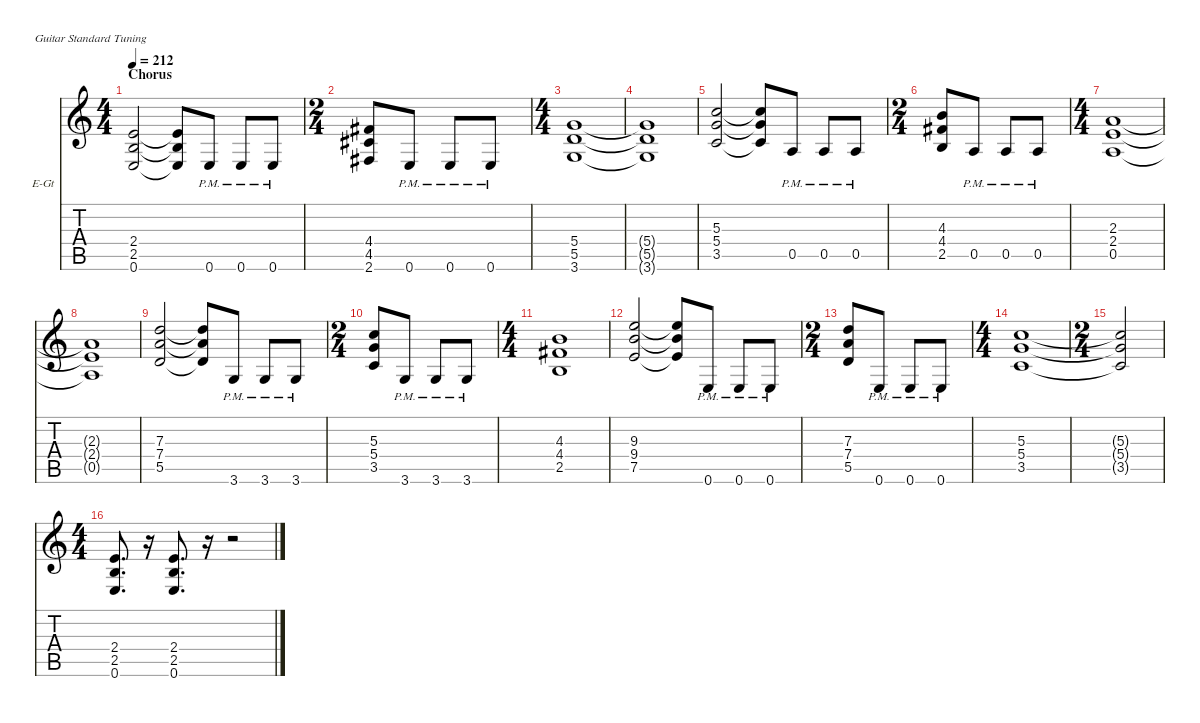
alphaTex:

\hideDynamics
\bracketExtendMode nobrackets
\firstSystemTrackNameOrientation horizontal
\otherSystemsTrackNameOrientation horizontal
\track ("James Hetfield" "E-Gt") {instrument distortionguitar}
\staff {score tabs}
\tuning (E4 B3 G3 D3 A2 E2)
\ts (4 4)
\section ("" "Chorus")
\tempo 212
\clef g2
\ks c
(2.4 2.5 0.6).2{dy fff} (2.4{t} 2.5{t} 0.6{t}).8{dy f} 0.6{pm}.8{dy fff} 0.6{pm}.8 0.6{pm}.8 |
\ts (2 4)
\beaming (8 2 2)
(4.4{acc #} 4.5{acc #} 2.6{acc #}).8{dy f} 0.6{pm}.8{dy fff} 0.6{pm}.8 0.6{pm}.8 |
\ts (4 4)
\beaming (8 2 2 2 2)
(5.4 5.5 3.6).1{dy f} |
(5.4{t} 5.5{t} 3.6{t}).1 |
(5.3 5.4 3.5).2{dy fff} (5.3{t} 5.4{t} 3.5{t}).8{dy f} 0.5{pm}.8{dy fff} 0.5{pm}.8 0.5{pm}.8 |
\ts (2 4)
\beaming (8 2 2)
(4.3 4.4{acc #} 2.5).8{dy f} 0.5{pm}.8{dy fff} 0.5{pm}.8 0.5{pm}.8 |
\ts (4 4)
\beaming (8 2 2 2 2)
(2.3 2.4 0.5).1 |
(2.3{t} 2.4{t} 0.5{t}).1{dy f} |
(7.3 7.4 5.5).2{dy fff} (7.3{t} 7.4{t} 5.5{t}).8{dy f} 3.6{pm}.8{dy fff} 3.6{pm}.8 3.6{pm}.8 |
\ts (2 4)
\beaming (8 2 2)
(5.3 5.4 3.5).8 3.6{pm}.8 3.6{pm}.8 3.6{pm}.8 |
\ts (4 4)
\beaming (8 2 2 2 2)
(4.3 4.4{acc #} 2.5).1 |
(9.3 9.4 7.5).2 (9.3{t} 9.4{t} 7.5{t}).8{dy f} 0.6{pm}.8{dy fff} 0.6{pm}.8 0.6{pm}.8 |
\ts (2 4)
\beaming (8 2 2)
(7.3 7.4 5.5).8 0.6{pm}.8 0.6{pm}.8 0.6{pm}.8 |
\ts (4 4)
\beaming (8 2 2 2 2)
(5.3 5.4 3.5).1 |
\ts (2 4)
\beaming (8 2 2)
(5.3{t} 5.4{t} 3.5{t}).2{dy f} |
\ts (4 4)
\beaming (8 2 2 2 2)
(2.4 2.5 0.6).8{d dy fff} r.16 (2.4 2.5 0.6).8{d} r.16 r.2
